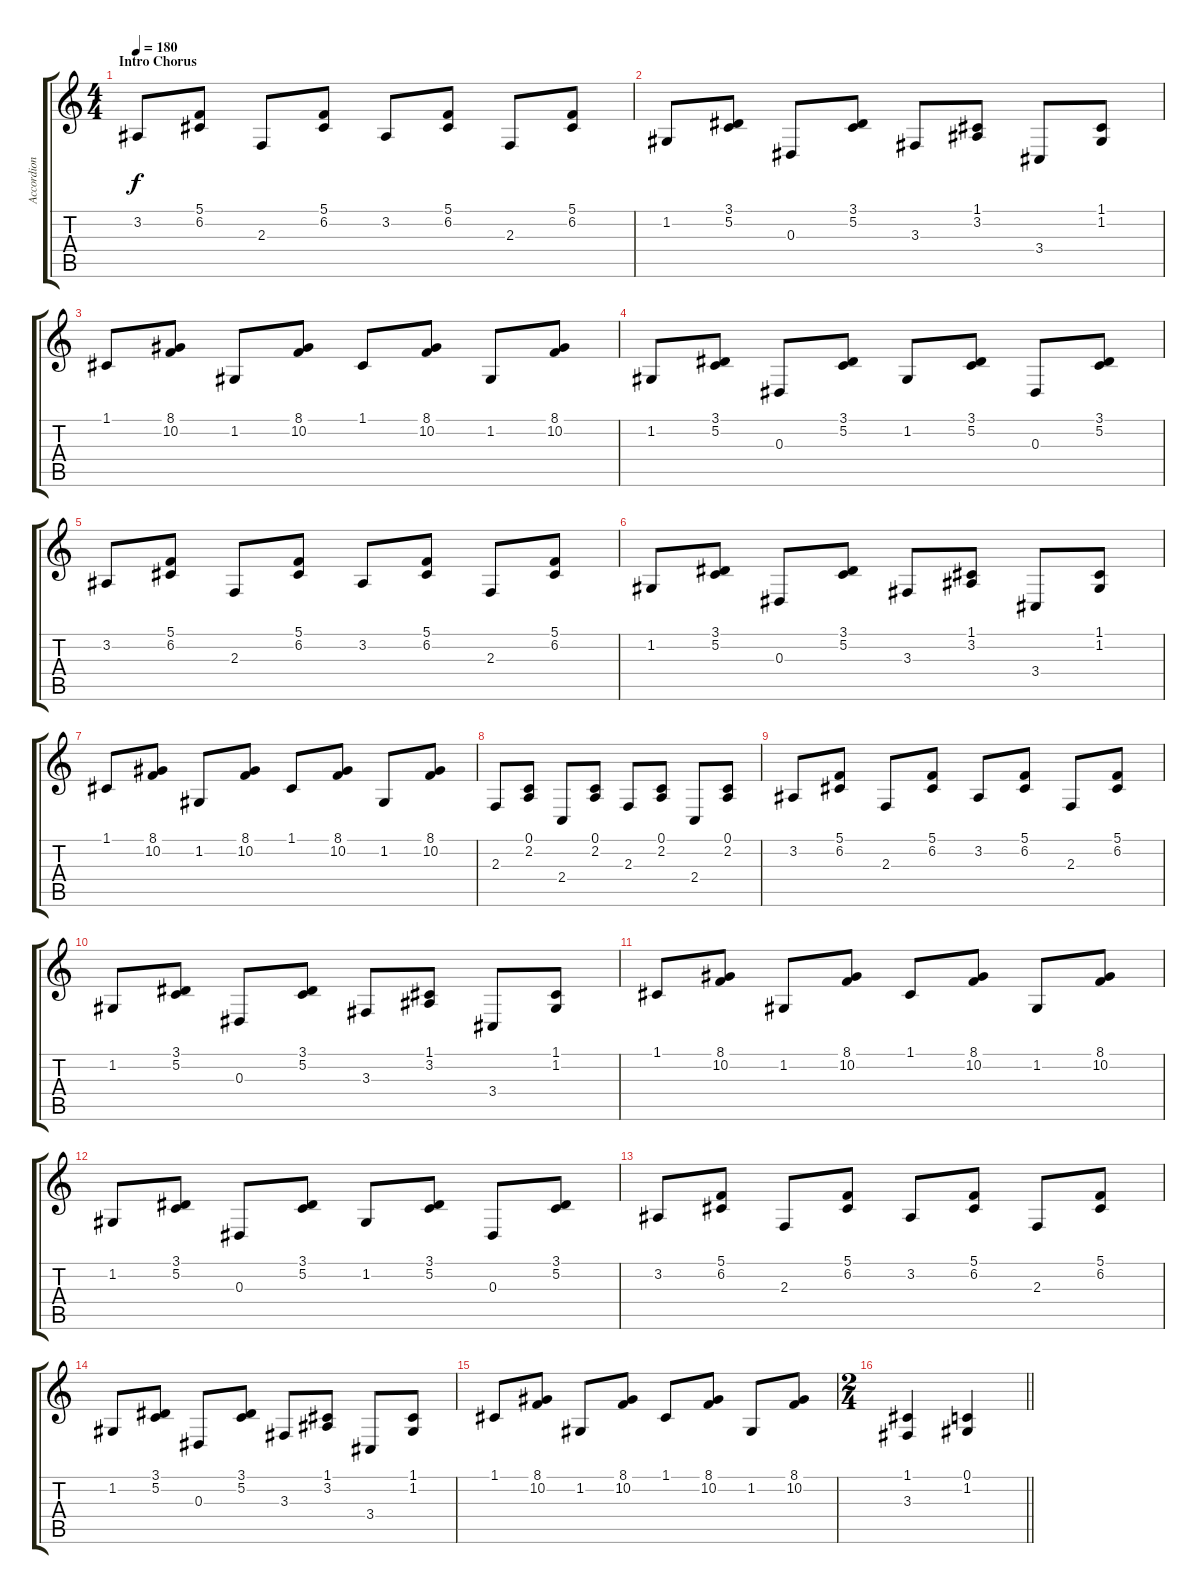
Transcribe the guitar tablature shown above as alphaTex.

\track ("Accordion" "Accordion") {instrument accordion}
\staff {score tabs}
\tuning (C4 G3 Eb3 Bb2 F2 C2) {hide}
\ts (4 4)
\section ("" "Intro Chorus")
\tempo 180
\clef g2
\ks c
3.2.8{dy f} (5.1 6.2).8 2.3.8 (5.1 6.2).8 3.2.8 (5.1 6.2).8 2.3.8 (5.1 6.2).8 |
1.2.8 (3.1 5.2).8 0.3.8 (3.1 5.2).8 3.3.8 (1.1 3.2).8 3.4.8 (1.1 1.2).8 |
1.1.8 (8.1 10.2).8 1.2.8 (8.1 10.2).8 1.1.8 (8.1 10.2).8 1.2.8 (8.1 10.2).8 |
1.2.8 (3.1 5.2).8 0.3.8 (3.1 5.2).8 1.2.8 (3.1 5.2).8 0.3.8 (3.1 5.2).8 |
3.2.8 (5.1 6.2).8 2.3.8 (5.1 6.2).8 3.2.8 (5.1 6.2).8 2.3.8 (5.1 6.2).8 |
1.2.8 (3.1 5.2).8 0.3.8 (3.1 5.2).8 3.3.8 (1.1 3.2).8 3.4.8 (1.1 1.2).8 |
1.1.8 (8.1 10.2).8 1.2.8 (8.1 10.2).8 1.1.8 (8.1 10.2).8 1.2.8 (8.1 10.2).8 |
2.3.8 (0.1 2.2).8 2.4.8 (0.1 2.2).8 2.3.8 (0.1 2.2).8 2.4.8 (0.1 2.2).8 |
3.2.8 (5.1 6.2).8 2.3.8 (5.1 6.2).8 3.2.8 (5.1 6.2).8 2.3.8 (5.1 6.2).8 |
1.2.8 (3.1 5.2).8 0.3.8 (3.1 5.2).8 3.3.8 (1.1 3.2).8 3.4.8 (1.1 1.2).8 |
1.1.8 (8.1 10.2).8 1.2.8 (8.1 10.2).8 1.1.8 (8.1 10.2).8 1.2.8 (8.1 10.2).8 |
1.2.8 (3.1 5.2).8 0.3.8 (3.1 5.2).8 1.2.8 (3.1 5.2).8 0.3.8 (3.1 5.2).8 |
3.2.8 (5.1 6.2).8 2.3.8 (5.1 6.2).8 3.2.8 (5.1 6.2).8 2.3.8 (5.1 6.2).8 |
1.2.8 (3.1 5.2).8 0.3.8 (3.1 5.2).8 3.3.8 (1.1 3.2).8 3.4.8 (1.1 1.2).8 |
1.1.8 (8.1 10.2).8 1.2.8 (8.1 10.2).8 1.1.8 (8.1 10.2).8 1.2.8 (8.1 10.2).8 |
\ts (2 4)
\barLineRight lightlight
(1.1 3.3).4 (0.1 1.2).4
